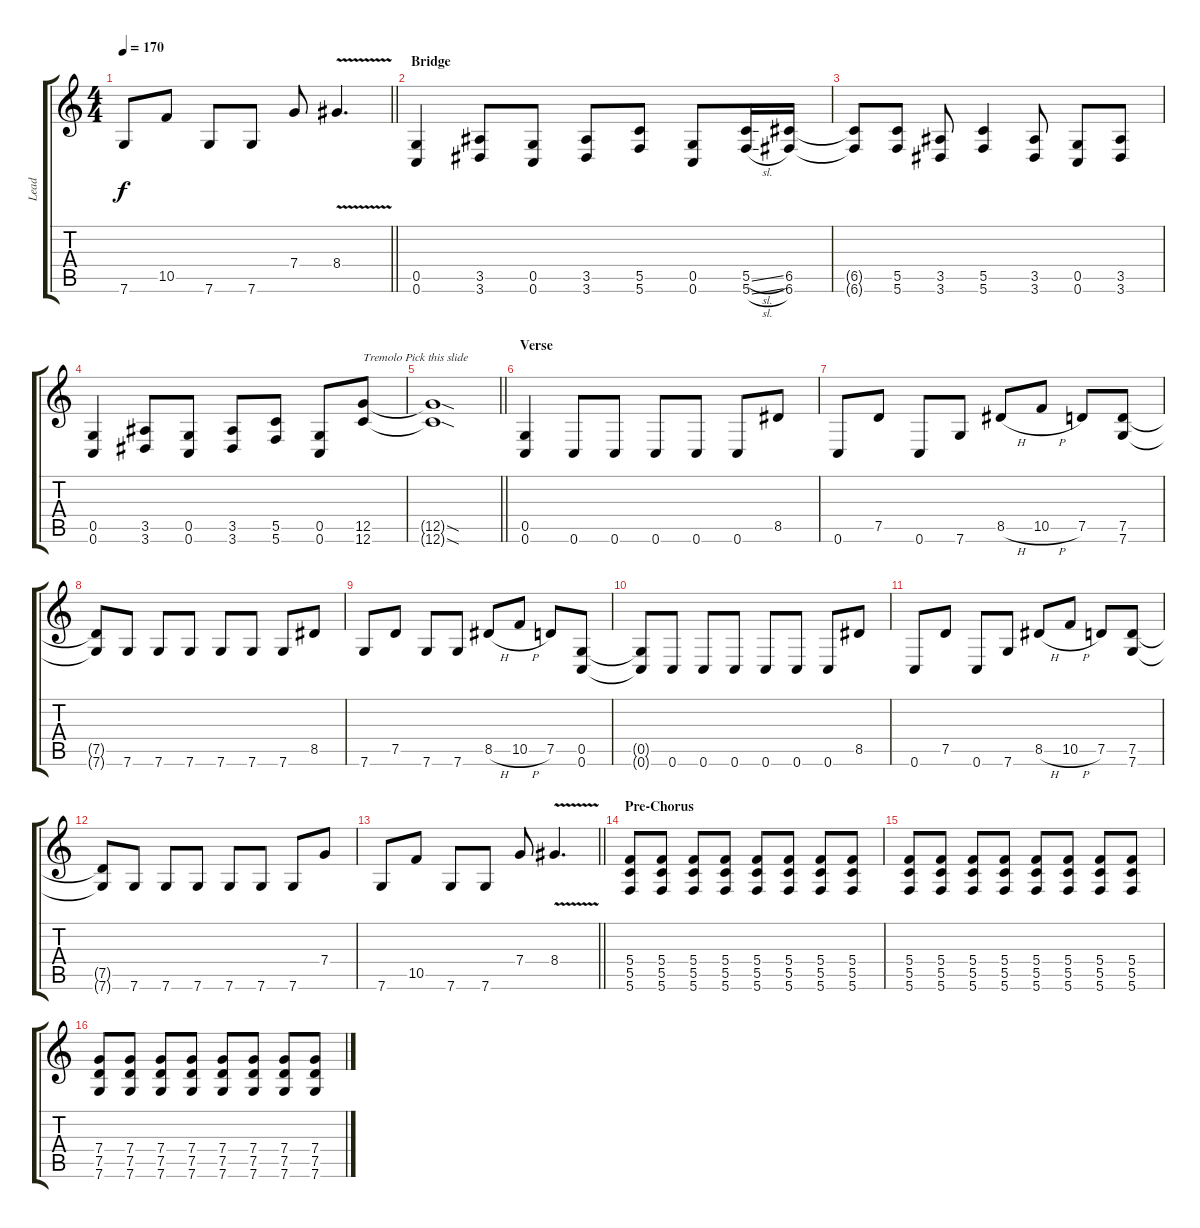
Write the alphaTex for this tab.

\track ("Lead" "Lead") {instrument distortionguitar}
\staff {score tabs}
\tuning (D4 A3 F3 C3 G2 C2) {hide}
\ts (4 4)
\tempo 170
\clef g2
\barLineRight lightlight
\ks c
7.6.8{dy f} 10.5.8 7.6.8 7.6.8 7.4.8 8.4{v}.4{d} |
\section ("" "Bridge")
(0.5 0.6).4 (3.5 3.6).8 (0.5 0.6).8 (3.5 3.6).8 (5.5 5.6).8 (0.5 0.6).8 (5.5{sl} 5.6{sl}).16 (6.5 6.6).16 |
(6.5{t} 6.6{t}).8 (5.5 5.6).8 (3.5 3.6).8 (5.5 5.6).4 (3.5 3.6).8 (0.5 0.6).8 (3.5 3.6).8 |
(0.5 0.6).4 (3.5 3.6).8 (0.5 0.6).8 (3.5 3.6).8 (5.5 5.6).8 (0.5 0.6).8 (12.5 12.6).8{txt "Tremolo Pick this slide"} |
\barLineRight lightlight
(12.5{sod t} 12.6{sod t}).1 |
\section ("" "Verse")
(0.5 0.6).4 0.6.8 0.6.8 0.6.8 0.6.8 0.6.8 8.5.8 |
0.6.8 7.5.8 0.6.8 7.6.8 8.5{h}.8 10.5{h}.8 7.5.8 (7.5 7.6).8 |
(7.5{t} 7.6{t}).8 7.6.8 7.6.8 7.6.8 7.6.8 7.6.8 7.6.8 8.5.8 |
7.6.8 7.5.8 7.6.8 7.6.8 8.5{h}.8 10.5{h}.8 7.5.8 (0.5 0.6).8 |
(0.5{t} 0.6{t}).8 0.6.8 0.6.8 0.6.8 0.6.8 0.6.8 0.6.8 8.5.8 |
0.6.8 7.5.8 0.6.8 7.6.8 8.5{h}.8 10.5{h}.8 7.5.8 (7.5 7.6).8 |
(7.5{t} 7.6{t}).8 7.6.8 7.6.8 7.6.8 7.6.8 7.6.8 7.6.8 7.4.8 |
\barLineRight lightlight
7.6.8 10.5.8 7.6.8 7.6.8 7.4.8 8.4{v}.4{d} |
\section ("" "Pre-Chorus")
(5.4 5.5 5.6).8 (5.4 5.5 5.6).8 (5.4 5.5 5.6).8 (5.4 5.5 5.6).8 (5.4 5.5 5.6).8 (5.4 5.5 5.6).8 (5.4 5.5 5.6).8 (5.4 5.5 5.6).8 |
(5.4 5.5 5.6).8 (5.4 5.5 5.6).8 (5.4 5.5 5.6).8 (5.4 5.5 5.6).8 (5.4 5.5 5.6).8 (5.4 5.5 5.6).8 (5.4 5.5 5.6).8 (5.4 5.5 5.6).8 |
(7.4 7.5 7.6).8 (7.4 7.5 7.6).8 (7.4 7.5 7.6).8 (7.4 7.5 7.6).8 (7.4 7.5 7.6).8 (7.4 7.5 7.6).8 (7.4 7.5 7.6).8 (7.4 7.5 7.6).8
